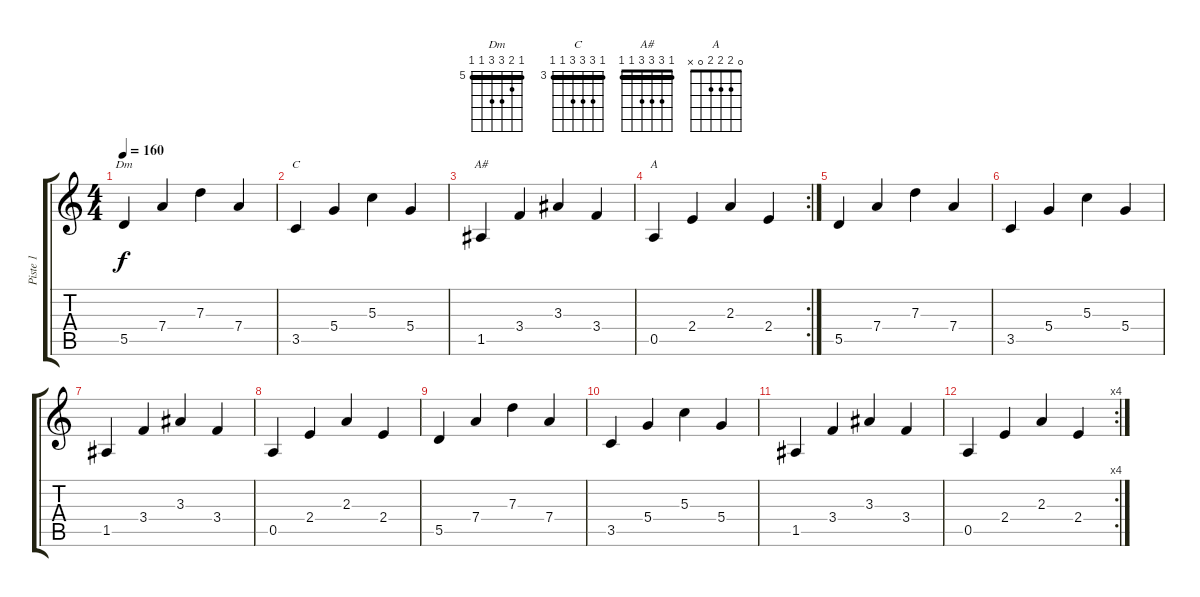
\track ("Piste 1" "Piste 1") {instrument acousticguitarnylon}
\staff {score tabs}
\tuning (E4 B3 G3 D3 A2 E2) {hide}
\chord ("Dm" 5 6 7 7 5 5) {firstfret 5 barre 5}
\chord ("C" 3 5 5 5 3 3) {firstfret 3 barre 3}
\chord ("A#" 1 3 3 3 1 1) {barre 1}
\chord ("A" 0 2 2 2 0 x)
\ts (4 4)
\tempo 160
\clef g2
\ks c
5.5.4{ch "Dm" dy f} 7.4.4 7.3.4 7.4.4 |
3.5.4{ch "C"} 5.4.4 5.3.4 5.4.4 |
1.5.4{ch "A#"} 3.4.4 3.3.4 3.4.4 |
\rc 2
0.5.4{ch "A"} 2.4.4 2.3.4 2.4.4 |
5.5.4 7.4.4 7.3.4 7.4.4 |
3.5.4 5.4.4 5.3.4 5.4.4 |
1.5.4 3.4.4 3.3.4 3.4.4 |
0.5.4 2.4.4 2.3.4 2.4.4 |
5.5.4 7.4.4 7.3.4 7.4.4 |
3.5.4 5.4.4 5.3.4 5.4.4 |
1.5.4 3.4.4 3.3.4 3.4.4 |
\rc 4
0.5.4 2.4.4 2.3.4 2.4.4
